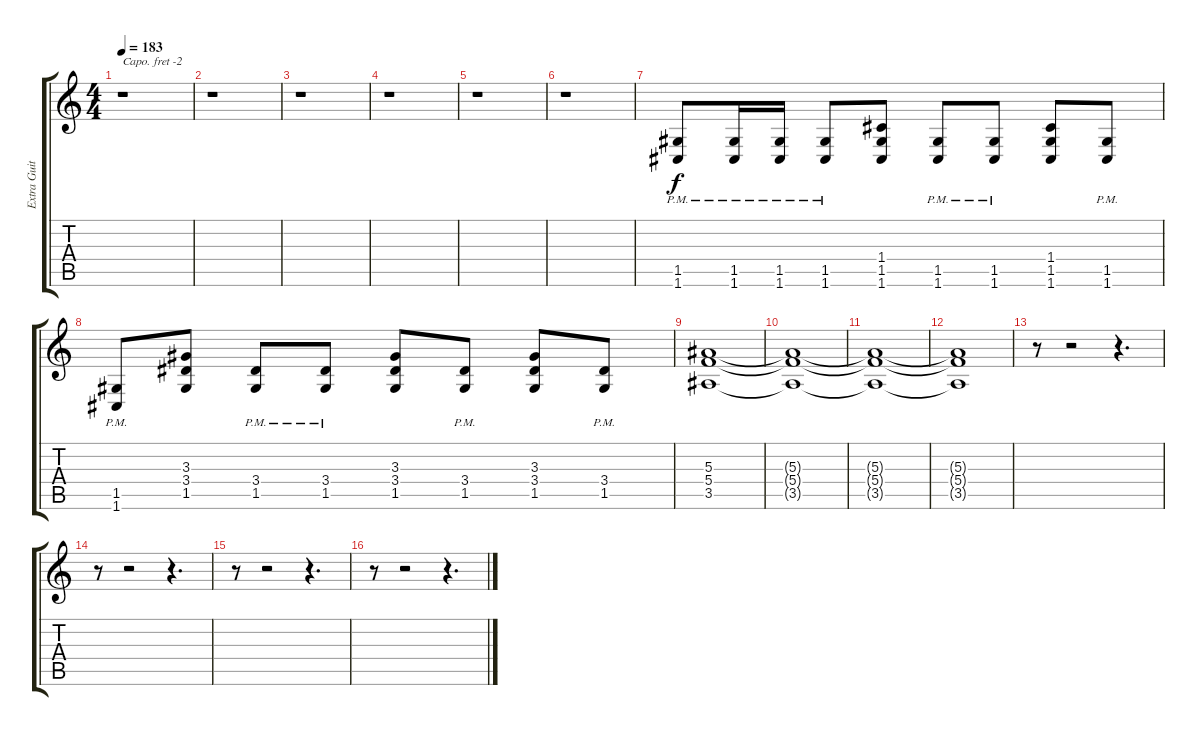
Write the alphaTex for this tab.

\track ("Extra Guitar" "Extra Guit") {instrument distortionguitar}
\staff {score tabs}
\capo -2
\tuning (E4 B3 G3 D3 A2 D2) {hide}
\ts (4 4)
\tempo 183
\clef g2
\ks c
r.1{dy f} |
r.1 |
r.1 |
r.1 |
r.1 |
r.1 |
(1.5{pm} 1.6{pm}).8 (1.5{pm} 1.6{pm}).16 (1.5{pm} 1.6{pm}).16 (1.5{pm} 1.6{pm}).8 (1.4 1.5 1.6).8 (1.5{pm} 1.6{pm}).8 (1.5{pm} 1.6{pm}).8 (1.4 1.5 1.6).8 (1.5{pm} 1.6{pm}).8 |
(1.5{pm} 1.6{pm}).8 (3.3 3.4 1.5).8 (3.4{pm} 1.5{pm}).8 (3.4{pm} 1.5{pm}).8 (3.3 3.4 1.5).8 (3.4{pm} 1.5{pm}).8 (3.3 3.4 1.5).8 (3.4{pm} 1.5{pm}).8 |
(5.3 5.4 3.5).1 |
(5.3{t} 5.4{t} 3.5{t}).1 |
(5.3{t} 5.4{t} 3.5{t}).1 |
(5.3{t} 5.4{t} 3.5{t}).1 |
r.8 r.2 r.4{d} |
r.8 r.2 r.4{d} |
r.8 r.2 r.4{d} |
r.8 r.2 r.4{d}
